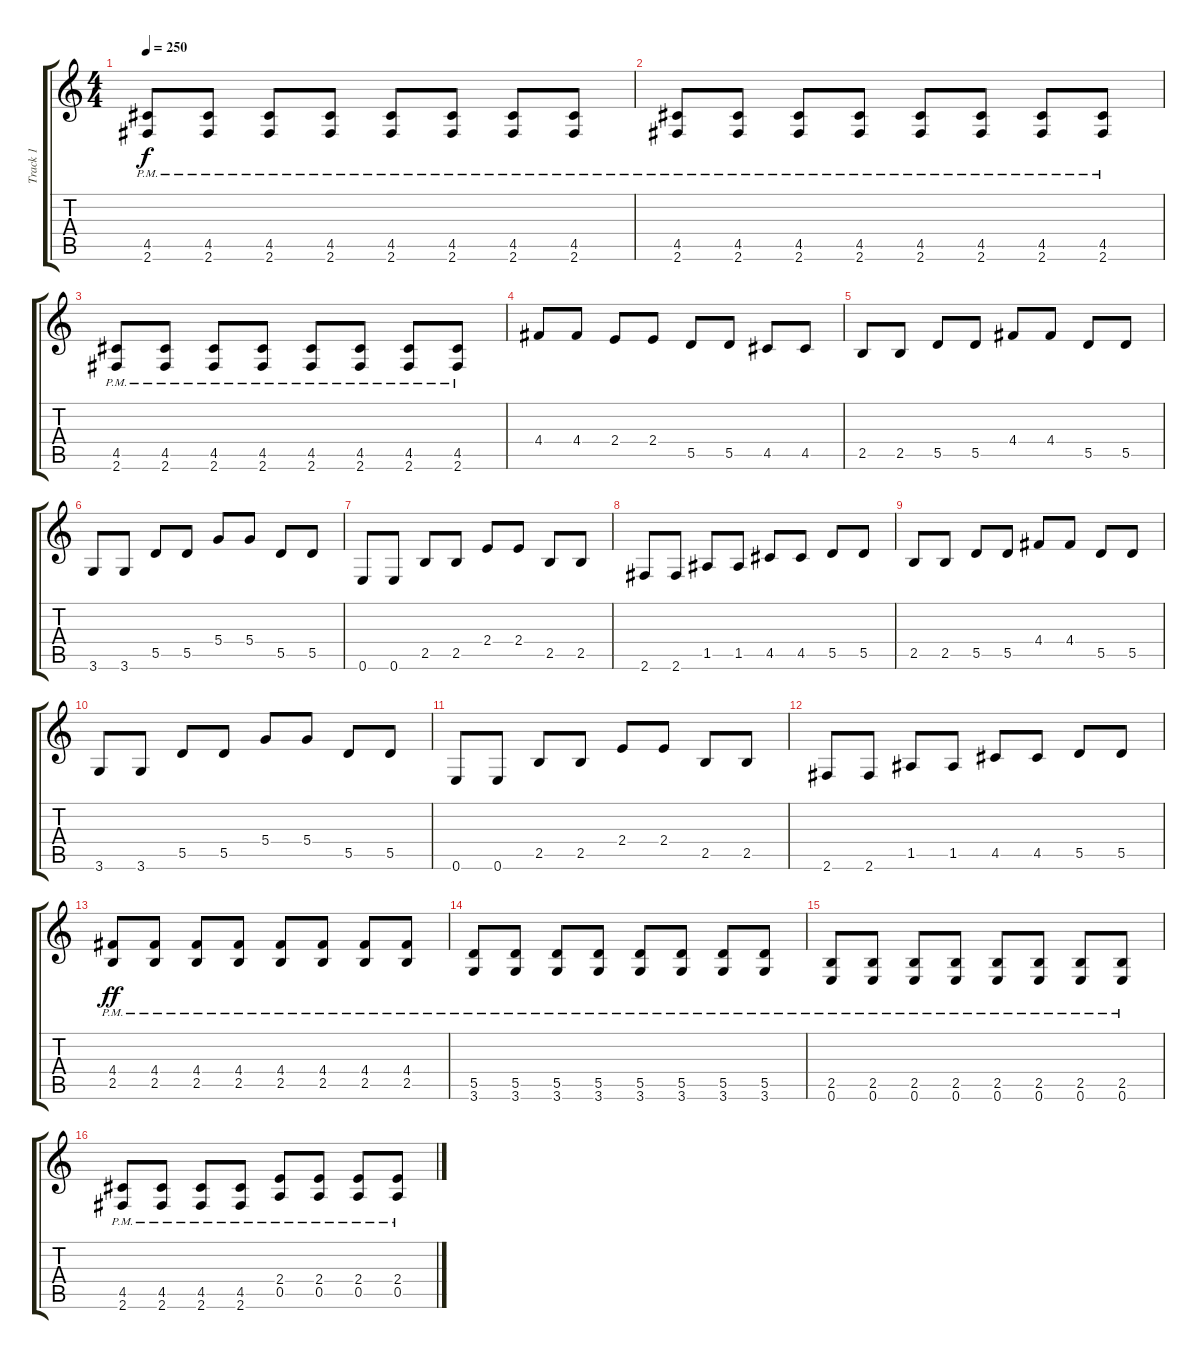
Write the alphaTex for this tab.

\track ("Track 1" "Track 1") {instrument overdrivenguitar}
\staff {score tabs}
\tuning (E4 B3 G3 D3 A2 E2) {hide}
\ts (4 4)
\tempo 250
\clef g2
\ks c
(4.5{pm} 2.6{pm}).8{dy f} (4.5{pm} 2.6{pm}).8 (4.5{pm} 2.6{pm}).8 (4.5{pm} 2.6{pm}).8 (4.5{pm} 2.6{pm}).8 (4.5{pm} 2.6{pm}).8 (4.5{pm} 2.6{pm}).8 (4.5{pm} 2.6{pm}).8 |
(4.5{pm} 2.6{pm}).8 (4.5{pm} 2.6{pm}).8 (4.5{pm} 2.6{pm}).8 (4.5{pm} 2.6{pm}).8 (4.5{pm} 2.6{pm}).8 (4.5{pm} 2.6{pm}).8 (4.5{pm} 2.6{pm}).8 (4.5{pm} 2.6{pm}).8 |
(4.5{pm} 2.6{pm}).8 (4.5{pm} 2.6{pm}).8 (4.5{pm} 2.6{pm}).8 (4.5{pm} 2.6{pm}).8 (4.5{pm} 2.6{pm}).8 (4.5{pm} 2.6{pm}).8 (4.5{pm} 2.6{pm}).8 (4.5{pm} 2.6{pm}).8 |
4.4.8 4.4.8 2.4.8 2.4.8 5.5.8 5.5.8 4.5.8 4.5.8 |
2.5.8 2.5.8 5.5.8 5.5.8 4.4.8 4.4.8 5.5.8 5.5.8 |
3.6.8 3.6.8 5.5.8 5.5.8 5.4.8 5.4.8 5.5.8 5.5.8 |
0.6.8 0.6.8 2.5.8 2.5.8 2.4.8 2.4.8 2.5.8 2.5.8 |
2.6.8 2.6.8 1.5.8 1.5.8 4.5.8 4.5.8 5.5.8 5.5.8 |
2.5.8 2.5.8 5.5.8 5.5.8 4.4.8 4.4.8 5.5.8 5.5.8 |
3.6.8 3.6.8 5.5.8 5.5.8 5.4.8 5.4.8 5.5.8 5.5.8 |
0.6.8 0.6.8 2.5.8 2.5.8 2.4.8 2.4.8 2.5.8 2.5.8 |
2.6.8 2.6.8 1.5.8 1.5.8 4.5.8 4.5.8 5.5.8 5.5.8 |
(4.4{pm} 2.5{pm}).8{dy ff} (4.4{pm} 2.5{pm}).8 (4.4{pm} 2.5{pm}).8 (4.4{pm} 2.5{pm}).8 (4.4{pm} 2.5{pm}).8 (4.4{pm} 2.5{pm}).8 (4.4{pm} 2.5{pm}).8 (4.4{pm} 2.5{pm}).8 |
(5.5{pm} 3.6{pm}).8 (5.5{pm} 3.6{pm}).8 (5.5{pm} 3.6{pm}).8 (5.5{pm} 3.6{pm}).8 (5.5{pm} 3.6{pm}).8 (5.5{pm} 3.6{pm}).8 (5.5{pm} 3.6{pm}).8 (5.5{pm} 3.6{pm}).8 |
(2.5{pm} 0.6{pm}).8 (2.5{pm} 0.6{pm}).8 (2.5{pm} 0.6{pm}).8 (2.5{pm} 0.6{pm}).8 (2.5{pm} 0.6{pm}).8 (2.5{pm} 0.6{pm}).8 (2.5{pm} 0.6{pm}).8 (2.5{pm} 0.6{pm}).8 |
(4.5{pm} 2.6{pm}).8 (4.5{pm} 2.6{pm}).8 (4.5{pm} 2.6{pm}).8 (4.5{pm} 2.6{pm}).8 (2.4{pm} 0.5{pm}).8 (2.4{pm} 0.5{pm}).8 (2.4{pm} 0.5{pm}).8 (2.4{pm} 0.5{pm}).8
